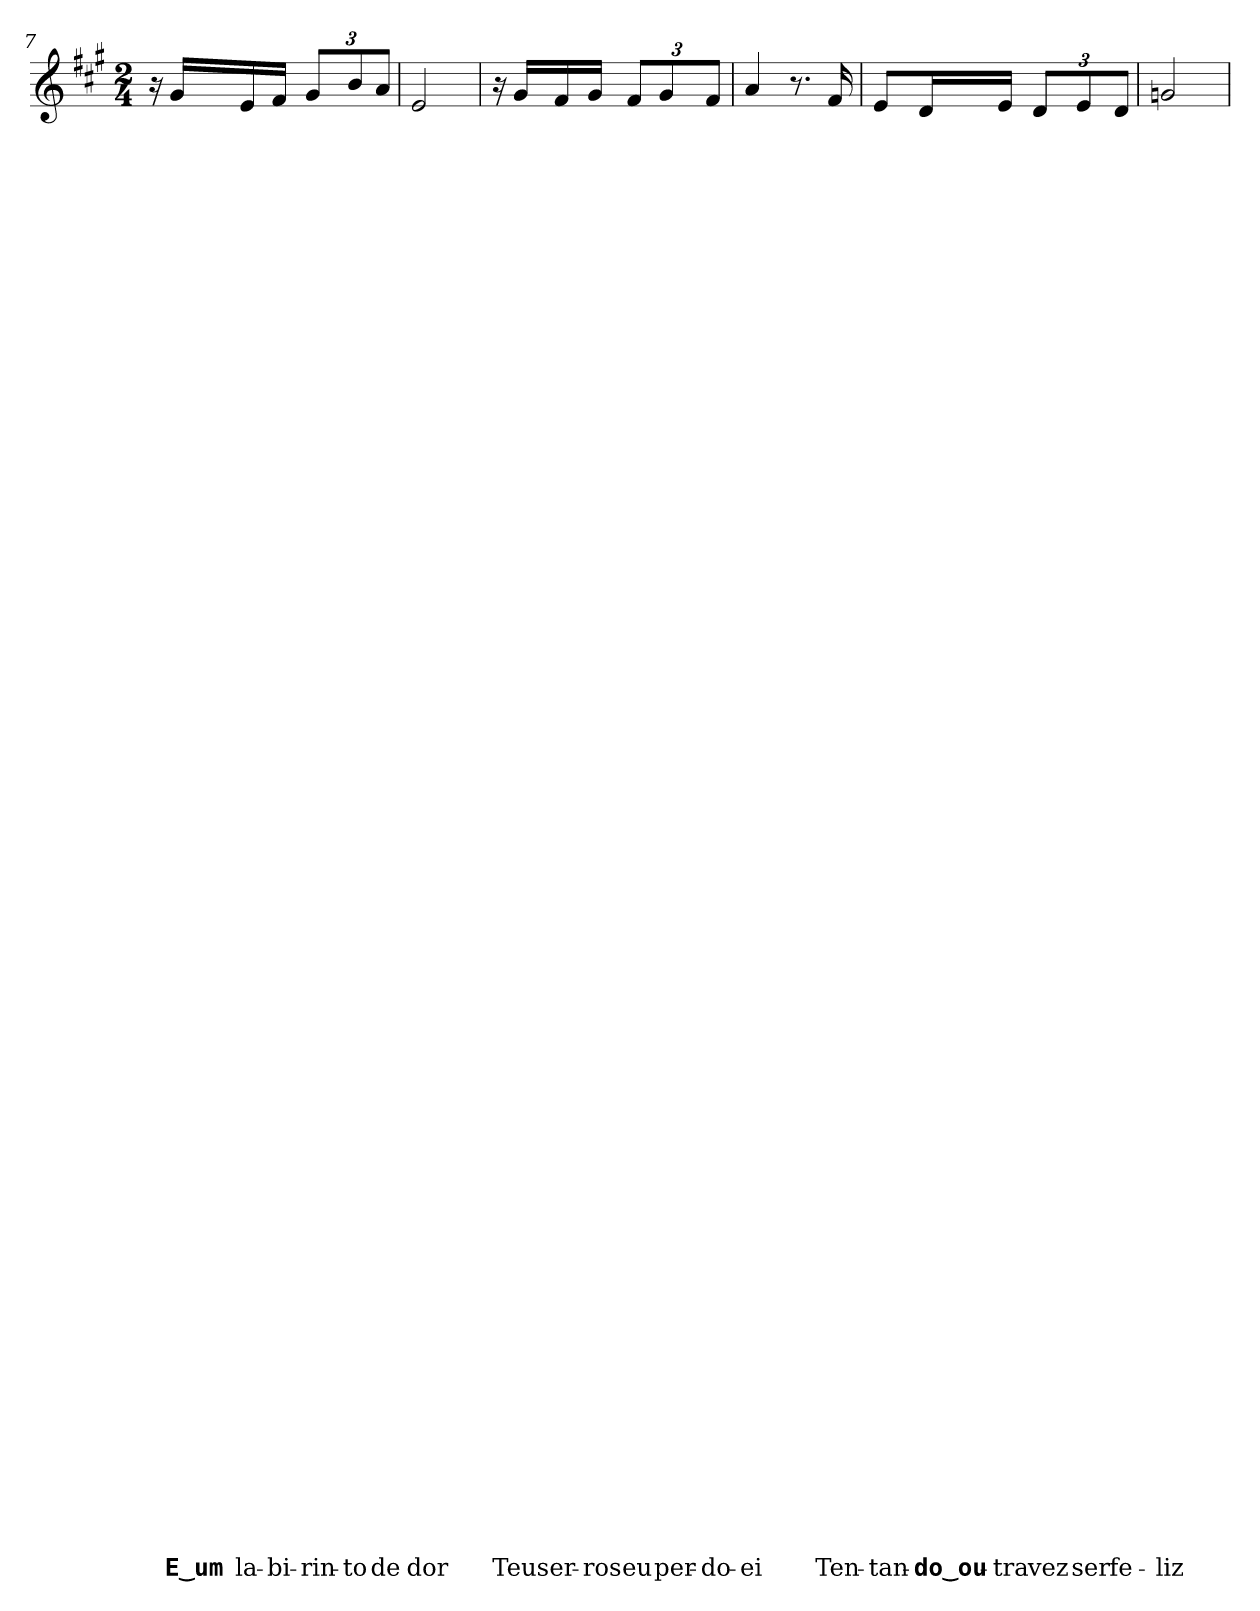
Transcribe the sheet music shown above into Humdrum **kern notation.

**kern	**text	**text	**text	**text	**text	**text	**text	**text	**text	**text	**text	**text	**text	**text	**text	**text	**text	**text	**text	**text	**text	**text	**text	**text	**text	**text	**text	**text	**text	**text	**text	**text	**text	**text	**text	**text	**text	**text	**text	**text	**text	**text	**text	**text	**text	**text	**text	**text	**text	**text	**text	**text	**text	**text	**text	**text	**text	**text	**text	**text	**text
*part1	*part1	*part1	*part1	*part1	*part1	*part1	*part1	*part1	*part1	*part1	*part1	*part1	*part1	*part1	*part1	*part1	*part1	*part1	*part1	*part1	*part1	*part1	*part1	*part1	*part1	*part1	*part1	*part1	*part1	*part1	*part1	*part1	*part1	*part1	*part1	*part1	*part1	*part1	*part1	*part1	*part1	*part1	*part1	*part1	*part1	*part1	*part1	*part1	*part1	*part1	*part1	*part1	*part1	*part1	*part1	*part1	*part1	*part1	*part1	*part1	*part1
*staff1	*staff1	*staff1	*staff1	*staff1	*staff1	*staff1	*staff1	*staff1	*staff1	*staff1	*staff1	*staff1	*staff1	*staff1	*staff1	*staff1	*staff1	*staff1	*staff1	*staff1	*staff1	*staff1	*staff1	*staff1	*staff1	*staff1	*staff1	*staff1	*staff1	*staff1	*staff1	*staff1	*staff1	*staff1	*staff1	*staff1	*staff1	*staff1	*staff1	*staff1	*staff1	*staff1	*staff1	*staff1	*staff1	*staff1	*staff1	*staff1	*staff1	*staff1	*staff1	*staff1	*staff1	*staff1	*staff1	*staff1	*staff1	*staff1	*staff1	*staff1	*staff1
*clefG2	*	*	*	*	*	*	*	*	*	*	*	*	*	*	*	*	*	*	*	*	*	*	*	*	*	*	*	*	*	*	*	*	*	*	*	*	*	*	*	*	*	*	*	*	*	*	*	*	*	*	*	*	*	*	*	*	*	*	*	*	*
*k[f#c#g#]	*	*	*	*	*	*	*	*	*	*	*	*	*	*	*	*	*	*	*	*	*	*	*	*	*	*	*	*	*	*	*	*	*	*	*	*	*	*	*	*	*	*	*	*	*	*	*	*	*	*	*	*	*	*	*	*	*	*	*	*	*
*A:	*	*	*	*	*	*	*	*	*	*	*	*	*	*	*	*	*	*	*	*	*	*	*	*	*	*	*	*	*	*	*	*	*	*	*	*	*	*	*	*	*	*	*	*	*	*	*	*	*	*	*	*	*	*	*	*	*	*	*	*	*
*M2/4	*	*	*	*	*	*	*	*	*	*	*	*	*	*	*	*	*	*	*	*	*	*	*	*	*	*	*	*	*	*	*	*	*	*	*	*	*	*	*	*	*	*	*	*	*	*	*	*	*	*	*	*	*	*	*	*	*	*	*	*	*
=7	=7	=7	=7	=7	=7	=7	=7	=7	=7	=7	=7	=7	=7	=7	=7	=7	=7	=7	=7	=7	=7	=7	=7	=7	=7	=7	=7	=7	=7	=7	=7	=7	=7	=7	=7	=7	=7	=7	=7	=7	=7	=7	=7	=7	=7	=7	=7	=7	=7	=7	=7	=7	=7	=7	=7	=7	=7	=7	=7	=7	=7
16r	.	.	.	.	.	.	.	.	.	.	.	.	.	.	.	.	.	.	.	.	.	.	.	.	.	.	.	.	.	.	.	.	.	.	.	.	.	.	.	.	.	.	.	.	.	.	.	.	.	.	.	.	.	.	.	.	.	.	.	.	.
!	!	!	!	!	!	!	!	!	!	!	!	!	!	!	!	!	!	!	!	!	!	!	!	!	!	!	!	!	!	!	!	!	!	!	!	!	!	!	!	!	!	!	!	!	!	!	!	!	!	!	!	!	!	!	!	!	!	!	!	!	!LO:LY:b
16g#/LL	.	.	.	.	.	.	.	.	.	.	.	.	.	.	.	.	.	.	.	.	.	.	.	.	.	.	.	.	.	.	.	.	.	.	.	.	.	.	.	.	.	.	.	.	.	.	.	.	.	.	.	.	.	.	.	.	.	.	.	.	E‿um
!	!	!	!	!	!	!	!	!	!	!	!	!	!	!	!	!	!	!	!	!	!	!	!	!	!	!	!	!	!	!	!	!	!	!	!	!	!	!	!	!	!	!	!	!	!	!	!	!	!	!	!	!	!	!	!	!	!	!	!	!	!LO:LY:b
16e/	.	.	.	.	.	.	.	.	.	.	.	.	.	.	.	.	.	.	.	.	.	.	.	.	.	.	.	.	.	.	.	.	.	.	.	.	.	.	.	.	.	.	.	.	.	.	.	.	.	.	.	.	.	.	.	.	.	.	.	.	la-
!	!	!	!	!	!	!	!	!	!	!	!	!	!	!	!	!	!	!	!	!	!	!	!	!	!	!	!	!	!	!	!	!	!	!	!	!	!	!	!	!	!	!	!	!	!	!	!	!	!	!	!	!	!	!	!	!	!	!	!	!	!LO:LY:b
16f#/JJ	.	.	.	.	.	.	.	.	.	.	.	.	.	.	.	.	.	.	.	.	.	.	.	.	.	.	.	.	.	.	.	.	.	.	.	.	.	.	.	.	.	.	.	.	.	.	.	.	.	.	.	.	.	.	.	.	.	.	.	.	-bi-
!	!	!	!	!	!	!	!	!	!	!	!	!	!	!	!	!	!	!	!	!	!	!	!	!	!	!	!	!	!	!	!	!	!	!	!	!	!	!	!	!	!	!	!	!	!	!	!	!	!	!	!	!	!	!	!	!	!	!	!	!	!LO:LY:b
12g#/L	.	.	.	.	.	.	.	.	.	.	.	.	.	.	.	.	.	.	.	.	.	.	.	.	.	.	.	.	.	.	.	.	.	.	.	.	.	.	.	.	.	.	.	.	.	.	.	.	.	.	.	.	.	.	.	.	.	.	.	.	-rin-
!	!	!	!	!	!	!	!	!	!	!	!	!	!	!	!	!	!	!	!	!	!	!	!	!	!	!	!	!	!	!	!	!	!	!	!	!	!	!	!	!	!	!	!	!	!	!	!	!	!	!	!	!	!	!	!	!	!	!	!	!	!LO:LY:b
12b/	.	.	.	.	.	.	.	.	.	.	.	.	.	.	.	.	.	.	.	.	.	.	.	.	.	.	.	.	.	.	.	.	.	.	.	.	.	.	.	.	.	.	.	.	.	.	.	.	.	.	.	.	.	.	.	.	.	.	.	.	-to
!	!	!	!	!	!	!	!	!	!	!	!	!	!	!	!	!	!	!	!	!	!	!	!	!	!	!	!	!	!	!	!	!	!	!	!	!	!	!	!	!	!	!	!	!	!	!	!	!	!	!	!	!	!	!	!	!	!	!	!	!	!LO:LY:b
12a/J	.	.	.	.	.	.	.	.	.	.	.	.	.	.	.	.	.	.	.	.	.	.	.	.	.	.	.	.	.	.	.	.	.	.	.	.	.	.	.	.	.	.	.	.	.	.	.	.	.	.	.	.	.	.	.	.	.	.	.	.	de
=8	=8	=8	=8	=8	=8	=8	=8	=8	=8	=8	=8	=8	=8	=8	=8	=8	=8	=8	=8	=8	=8	=8	=8	=8	=8	=8	=8	=8	=8	=8	=8	=8	=8	=8	=8	=8	=8	=8	=8	=8	=8	=8	=8	=8	=8	=8	=8	=8	=8	=8	=8	=8	=8	=8	=8	=8	=8	=8	=8	=8	=8
!	!	!	!	!	!	!	!	!	!	!	!	!	!	!	!	!	!	!	!	!	!	!	!	!	!	!	!	!	!	!	!	!	!	!	!	!	!	!	!	!	!	!	!	!	!	!	!	!	!	!	!	!	!	!	!	!	!	!	!	!	!LO:LY:b
2e/	.	.	.	.	.	.	.	.	.	.	.	.	.	.	.	.	.	.	.	.	.	.	.	.	.	.	.	.	.	.	.	.	.	.	.	.	.	.	.	.	.	.	.	.	.	.	.	.	.	.	.	.	.	.	.	.	.	.	.	.	dor
!!LO:LB:g=z
=9	=9	=9	=9	=9	=9	=9	=9	=9	=9	=9	=9	=9	=9	=9	=9	=9	=9	=9	=9	=9	=9	=9	=9	=9	=9	=9	=9	=9	=9	=9	=9	=9	=9	=9	=9	=9	=9	=9	=9	=9	=9	=9	=9	=9	=9	=9	=9	=9	=9	=9	=9	=9	=9	=9	=9	=9	=9	=9	=9	=9	=9
16r	.	.	.	.	.	.	.	.	.	.	.	.	.	.	.	.	.	.	.	.	.	.	.	.	.	.	.	.	.	.	.	.	.	.	.	.	.	.	.	.	.	.	.	.	.	.	.	.	.	.	.	.	.	.	.	.	.	.	.	.	.
!	!	!	!	!	!	!	!	!	!	!	!	!	!	!	!	!	!	!	!	!	!	!	!	!	!	!	!	!	!	!	!	!	!	!	!	!	!	!	!	!	!	!	!	!	!	!	!	!	!	!	!	!	!	!	!	!	!	!	!	!	!LO:LY:b
16g#/LL	.	.	.	.	.	.	.	.	.	.	.	.	.	.	.	.	.	.	.	.	.	.	.	.	.	.	.	.	.	.	.	.	.	.	.	.	.	.	.	.	.	.	.	.	.	.	.	.	.	.	.	.	.	.	.	.	.	.	.	.	Teus
!	!	!	!	!	!	!	!	!	!	!	!	!	!	!	!	!	!	!	!	!	!	!	!	!	!	!	!	!	!	!	!	!	!	!	!	!	!	!	!	!	!	!	!	!	!	!	!	!	!	!	!	!	!	!	!	!	!	!	!	!	!LO:LY:b
16f#/	.	.	.	.	.	.	.	.	.	.	.	.	.	.	.	.	.	.	.	.	.	.	.	.	.	.	.	.	.	.	.	.	.	.	.	.	.	.	.	.	.	.	.	.	.	.	.	.	.	.	.	.	.	.	.	.	.	.	.	.	er-
!	!	!	!	!	!	!	!	!	!	!	!	!	!	!	!	!	!	!	!	!	!	!	!	!	!	!	!	!	!	!	!	!	!	!	!	!	!	!	!	!	!	!	!	!	!	!	!	!	!	!	!	!	!	!	!	!	!	!	!	!	!LO:LY:b
16g#/JJ	.	.	.	.	.	.	.	.	.	.	.	.	.	.	.	.	.	.	.	.	.	.	.	.	.	.	.	.	.	.	.	.	.	.	.	.	.	.	.	.	.	.	.	.	.	.	.	.	.	.	.	.	.	.	.	.	.	.	.	.	-ros
!	!	!	!	!	!	!	!	!	!	!	!	!	!	!	!	!	!	!	!	!	!	!	!	!	!	!	!	!	!	!	!	!	!	!	!	!	!	!	!	!	!	!	!	!	!	!	!	!	!	!	!	!	!	!	!	!	!	!	!	!	!LO:LY:b
12f#/L	.	.	.	.	.	.	.	.	.	.	.	.	.	.	.	.	.	.	.	.	.	.	.	.	.	.	.	.	.	.	.	.	.	.	.	.	.	.	.	.	.	.	.	.	.	.	.	.	.	.	.	.	.	.	.	.	.	.	.	.	eu
!	!	!	!	!	!	!	!	!	!	!	!	!	!	!	!	!	!	!	!	!	!	!	!	!	!	!	!	!	!	!	!	!	!	!	!	!	!	!	!	!	!	!	!	!	!	!	!	!	!	!	!	!	!	!	!	!	!	!	!	!	!LO:LY:b
12g#/	.	.	.	.	.	.	.	.	.	.	.	.	.	.	.	.	.	.	.	.	.	.	.	.	.	.	.	.	.	.	.	.	.	.	.	.	.	.	.	.	.	.	.	.	.	.	.	.	.	.	.	.	.	.	.	.	.	.	.	.	per-
!	!	!	!	!	!	!	!	!	!	!	!	!	!	!	!	!	!	!	!	!	!	!	!	!	!	!	!	!	!	!	!	!	!	!	!	!	!	!	!	!	!	!	!	!	!	!	!	!	!	!	!	!	!	!	!	!	!	!	!	!	!LO:LY:b
12f#/J	.	.	.	.	.	.	.	.	.	.	.	.	.	.	.	.	.	.	.	.	.	.	.	.	.	.	.	.	.	.	.	.	.	.	.	.	.	.	.	.	.	.	.	.	.	.	.	.	.	.	.	.	.	.	.	.	.	.	.	.	-do-
=10	=10	=10	=10	=10	=10	=10	=10	=10	=10	=10	=10	=10	=10	=10	=10	=10	=10	=10	=10	=10	=10	=10	=10	=10	=10	=10	=10	=10	=10	=10	=10	=10	=10	=10	=10	=10	=10	=10	=10	=10	=10	=10	=10	=10	=10	=10	=10	=10	=10	=10	=10	=10	=10	=10	=10	=10	=10	=10	=10	=10	=10
!	!	!	!	!	!	!	!	!	!	!	!	!	!	!	!	!	!	!	!	!	!	!	!	!	!	!	!	!	!	!	!	!	!	!	!	!	!	!	!	!	!	!	!	!	!	!	!	!	!	!	!	!	!	!	!	!	!	!	!	!	!LO:LY:b
4a/	.	.	.	.	.	.	.	.	.	.	.	.	.	.	.	.	.	.	.	.	.	.	.	.	.	.	.	.	.	.	.	.	.	.	.	.	.	.	.	.	.	.	.	.	.	.	.	.	.	.	.	.	.	.	.	.	.	.	.	.	-ei
8.r	.	.	.	.	.	.	.	.	.	.	.	.	.	.	.	.	.	.	.	.	.	.	.	.	.	.	.	.	.	.	.	.	.	.	.	.	.	.	.	.	.	.	.	.	.	.	.	.	.	.	.	.	.	.	.	.	.	.	.	.	.
!	!	!	!	!	!	!	!	!	!	!	!	!	!	!	!	!	!	!	!	!	!	!	!	!	!	!	!	!	!	!	!	!	!	!	!	!	!	!	!	!	!	!	!	!	!	!	!	!	!	!	!	!	!	!	!	!	!	!	!	!	!LO:LY:b
16f#/	.	.	.	.	.	.	.	.	.	.	.	.	.	.	.	.	.	.	.	.	.	.	.	.	.	.	.	.	.	.	.	.	.	.	.	.	.	.	.	.	.	.	.	.	.	.	.	.	.	.	.	.	.	.	.	.	.	.	.	.	Ten-
=11	=11	=11	=11	=11	=11	=11	=11	=11	=11	=11	=11	=11	=11	=11	=11	=11	=11	=11	=11	=11	=11	=11	=11	=11	=11	=11	=11	=11	=11	=11	=11	=11	=11	=11	=11	=11	=11	=11	=11	=11	=11	=11	=11	=11	=11	=11	=11	=11	=11	=11	=11	=11	=11	=11	=11	=11	=11	=11	=11	=11	=11
!	!	!	!	!	!	!	!	!	!	!	!	!	!	!	!	!	!	!	!	!	!	!	!	!	!	!	!	!	!	!	!	!	!	!	!	!	!	!	!	!	!	!	!	!	!	!	!	!	!	!	!	!	!	!	!	!	!	!	!	!	!LO:LY:b
8e/L	.	.	.	.	.	.	.	.	.	.	.	.	.	.	.	.	.	.	.	.	.	.	.	.	.	.	.	.	.	.	.	.	.	.	.	.	.	.	.	.	.	.	.	.	.	.	.	.	.	.	.	.	.	.	.	.	.	.	.	.	-tan-
!	!	!	!	!	!	!	!	!	!	!	!	!	!	!	!	!	!	!	!	!	!	!	!	!	!	!	!	!	!	!	!	!	!	!	!	!	!	!	!	!	!	!	!	!	!	!	!	!	!	!	!	!	!	!	!	!	!	!	!	!	!LO:LY:b
16d/L	.	.	.	.	.	.	.	.	.	.	.	.	.	.	.	.	.	.	.	.	.	.	.	.	.	.	.	.	.	.	.	.	.	.	.	.	.	.	.	.	.	.	.	.	.	.	.	.	.	.	.	.	.	.	.	.	.	.	.	.	-do‿ou-
!	!	!	!	!	!	!	!	!	!	!	!	!	!	!	!	!	!	!	!	!	!	!	!	!	!	!	!	!	!	!	!	!	!	!	!	!	!	!	!	!	!	!	!	!	!	!	!	!	!	!	!	!	!	!	!	!	!	!	!	!	!LO:LY:b
16e/JJ	.	.	.	.	.	.	.	.	.	.	.	.	.	.	.	.	.	.	.	.	.	.	.	.	.	.	.	.	.	.	.	.	.	.	.	.	.	.	.	.	.	.	.	.	.	.	.	.	.	.	.	.	.	.	.	.	.	.	.	.	-tra
!	!	!	!	!	!	!	!	!	!	!	!	!	!	!	!	!	!	!	!	!	!	!	!	!	!	!	!	!	!	!	!	!	!	!	!	!	!	!	!	!	!	!	!	!	!	!	!	!	!	!	!	!	!	!	!	!	!	!	!	!	!LO:LY:b
12d/L	.	.	.	.	.	.	.	.	.	.	.	.	.	.	.	.	.	.	.	.	.	.	.	.	.	.	.	.	.	.	.	.	.	.	.	.	.	.	.	.	.	.	.	.	.	.	.	.	.	.	.	.	.	.	.	.	.	.	.	.	vez
!	!	!	!	!	!	!	!	!	!	!	!	!	!	!	!	!	!	!	!	!	!	!	!	!	!	!	!	!	!	!	!	!	!	!	!	!	!	!	!	!	!	!	!	!	!	!	!	!	!	!	!	!	!	!	!	!	!	!	!	!	!LO:LY:b
12e/	.	.	.	.	.	.	.	.	.	.	.	.	.	.	.	.	.	.	.	.	.	.	.	.	.	.	.	.	.	.	.	.	.	.	.	.	.	.	.	.	.	.	.	.	.	.	.	.	.	.	.	.	.	.	.	.	.	.	.	.	ser
!	!	!	!	!	!	!	!	!	!	!	!	!	!	!	!	!	!	!	!	!	!	!	!	!	!	!	!	!	!	!	!	!	!	!	!	!	!	!	!	!	!	!	!	!	!	!	!	!	!	!	!	!	!	!	!	!	!	!	!	!	!LO:LY:b
12d/J	.	.	.	.	.	.	.	.	.	.	.	.	.	.	.	.	.	.	.	.	.	.	.	.	.	.	.	.	.	.	.	.	.	.	.	.	.	.	.	.	.	.	.	.	.	.	.	.	.	.	.	.	.	.	.	.	.	.	.	.	fe-
=12	=12	=12	=12	=12	=12	=12	=12	=12	=12	=12	=12	=12	=12	=12	=12	=12	=12	=12	=12	=12	=12	=12	=12	=12	=12	=12	=12	=12	=12	=12	=12	=12	=12	=12	=12	=12	=12	=12	=12	=12	=12	=12	=12	=12	=12	=12	=12	=12	=12	=12	=12	=12	=12	=12	=12	=12	=12	=12	=12	=12	=12
!	!	!	!	!	!	!	!	!	!	!	!	!	!	!	!	!	!	!	!	!	!	!	!	!	!	!	!	!	!	!	!	!	!	!	!	!	!	!	!	!	!	!	!	!	!	!	!	!	!	!	!	!	!	!	!	!	!	!	!	!	!LO:LY:b
2gn/	.	.	.	.	.	.	.	.	.	.	.	.	.	.	.	.	.	.	.	.	.	.	.	.	.	.	.	.	.	.	.	.	.	.	.	.	.	.	.	.	.	.	.	.	.	.	.	.	.	.	.	.	.	.	.	.	.	.	.	.	-liz
=	=	=	=	=	=	=	=	=	=	=	=	=	=	=	=	=	=	=	=	=	=	=	=	=	=	=	=	=	=	=	=	=	=	=	=	=	=	=	=	=	=	=	=	=	=	=	=	=	=	=	=	=	=	=	=	=	=	=	=	=	=
*-	*-	*-	*-	*-	*-	*-	*-	*-	*-	*-	*-	*-	*-	*-	*-	*-	*-	*-	*-	*-	*-	*-	*-	*-	*-	*-	*-	*-	*-	*-	*-	*-	*-	*-	*-	*-	*-	*-	*-	*-	*-	*-	*-	*-	*-	*-	*-	*-	*-	*-	*-	*-	*-	*-	*-	*-	*-	*-	*-	*-	*-
